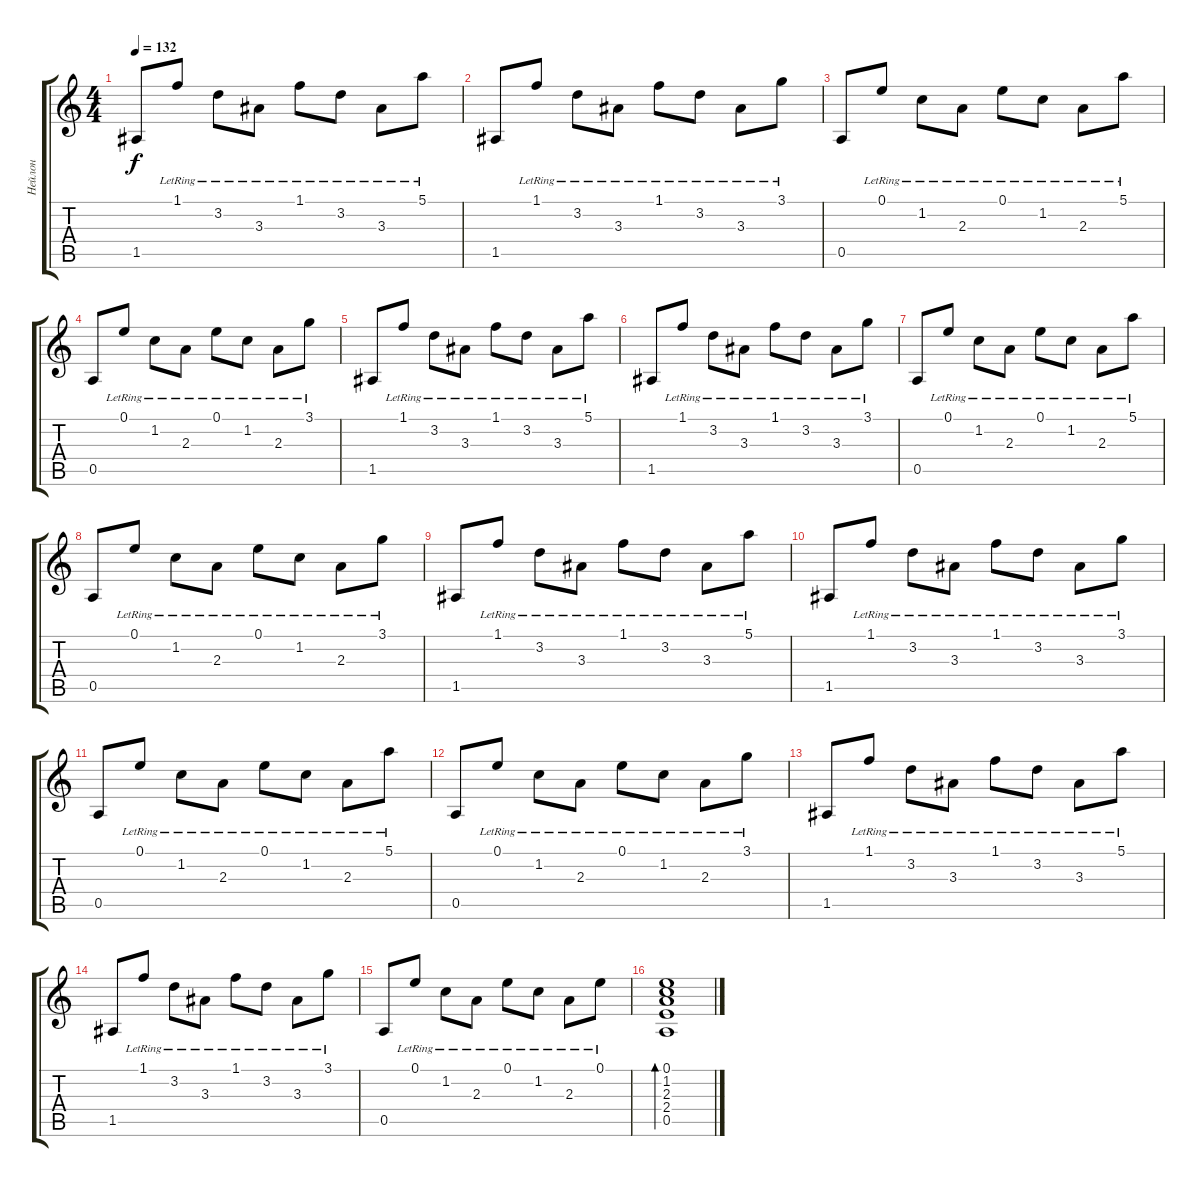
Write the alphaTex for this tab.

\track ("Нейлон" "Нейлон") {instrument acousticguitarnylon}
\staff {score tabs}
\tuning (E4 B3 G3 D3 A2 E2) {hide}
\ts (4 4)
\tempo 132
\clef g2
\ks c
1.5.8{dy f} 1.1{lr}.8 3.2{lr}.8 3.3{lr}.8 1.1{lr}.8 3.2{lr}.8 3.3{lr}.8 5.1{lr}.8 |
1.5.8 1.1{lr}.8 3.2{lr}.8 3.3{lr}.8 1.1{lr}.8 3.2{lr}.8 3.3{lr}.8 3.1{lr}.8 |
0.5.8 0.1{lr}.8 1.2{lr}.8 2.3{lr}.8 0.1{lr}.8 1.2{lr}.8 2.3{lr}.8 5.1{lr}.8 |
0.5.8 0.1{lr}.8 1.2{lr}.8 2.3{lr}.8 0.1{lr}.8 1.2{lr}.8 2.3{lr}.8 3.1{lr}.8 |
1.5.8 1.1{lr}.8 3.2{lr}.8 3.3{lr}.8 1.1{lr}.8 3.2{lr}.8 3.3{lr}.8 5.1{lr}.8 |
1.5.8 1.1{lr}.8 3.2{lr}.8 3.3{lr}.8 1.1{lr}.8 3.2{lr}.8 3.3{lr}.8 3.1{lr}.8 |
0.5.8 0.1{lr}.8 1.2{lr}.8 2.3{lr}.8 0.1{lr}.8 1.2{lr}.8 2.3{lr}.8 5.1{lr}.8 |
0.5.8 0.1{lr}.8 1.2{lr}.8 2.3{lr}.8 0.1{lr}.8 1.2{lr}.8 2.3{lr}.8 3.1{lr}.8 |
1.5.8 1.1{lr}.8 3.2{lr}.8 3.3{lr}.8 1.1{lr}.8 3.2{lr}.8 3.3{lr}.8 5.1{lr}.8 |
1.5.8 1.1{lr}.8 3.2{lr}.8 3.3{lr}.8 1.1{lr}.8 3.2{lr}.8 3.3{lr}.8 3.1{lr}.8 |
0.5.8 0.1{lr}.8 1.2{lr}.8 2.3{lr}.8 0.1{lr}.8 1.2{lr}.8 2.3{lr}.8 5.1{lr}.8 |
0.5.8 0.1{lr}.8 1.2{lr}.8 2.3{lr}.8 0.1{lr}.8 1.2{lr}.8 2.3{lr}.8 3.1{lr}.8 |
1.5.8 1.1{lr}.8 3.2{lr}.8 3.3{lr}.8 1.1{lr}.8 3.2{lr}.8 3.3{lr}.8 5.1{lr}.8 |
1.5.8 1.1{lr}.8 3.2{lr}.8 3.3{lr}.8 1.1{lr}.8 3.2{lr}.8 3.3{lr}.8 3.1{lr}.8 |
0.5.8 0.1{lr}.8 1.2{lr}.8 2.3{lr}.8 0.1{lr}.8 1.2{lr}.8 2.3{lr}.8 0.1{lr}.8 |
(0.1 1.2 2.3 2.4 0.5).1{bd 120}
